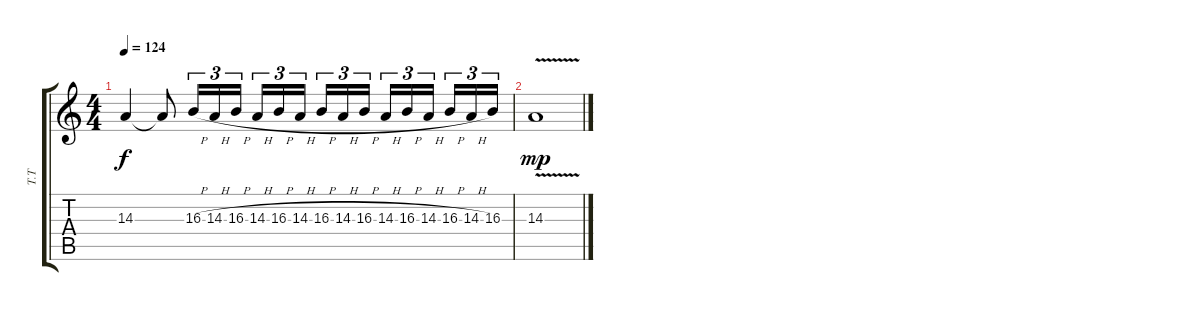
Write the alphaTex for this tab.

\track ("T.T" "T.T") {instrument piccolo}
\staff {score tabs}
\tuning (E4 B3 G3 D3 A2 E2) {hide}
\ts (4 4)
\tempo 124
\clef g2
\ks c
14.3.4{dy f} 14.3{t}.8 16.3{h}.16{tu (3 2)} 14.3{h}.16{tu (3 2)} 16.3{h}.16{tu (3 2)} 14.3{h}.16{tu (3 2)} 16.3{h}.16{tu (3 2)} 14.3{h}.16{tu (3 2) beam splitsecondary} 16.3{h}.16{tu (3 2)} 14.3{h}.16{tu (3 2)} 16.3{h}.16{tu (3 2)} 14.3{h}.16{tu (3 2)} 16.3{h}.16{tu (3 2)} 14.3{h}.16{tu (3 2) beam splitsecondary} 16.3{h}.16{tu (3 2)} 14.3{h}.16{tu (3 2)} 16.3.16{tu (3 2)} |
14.3{v}.1{dy mp}
